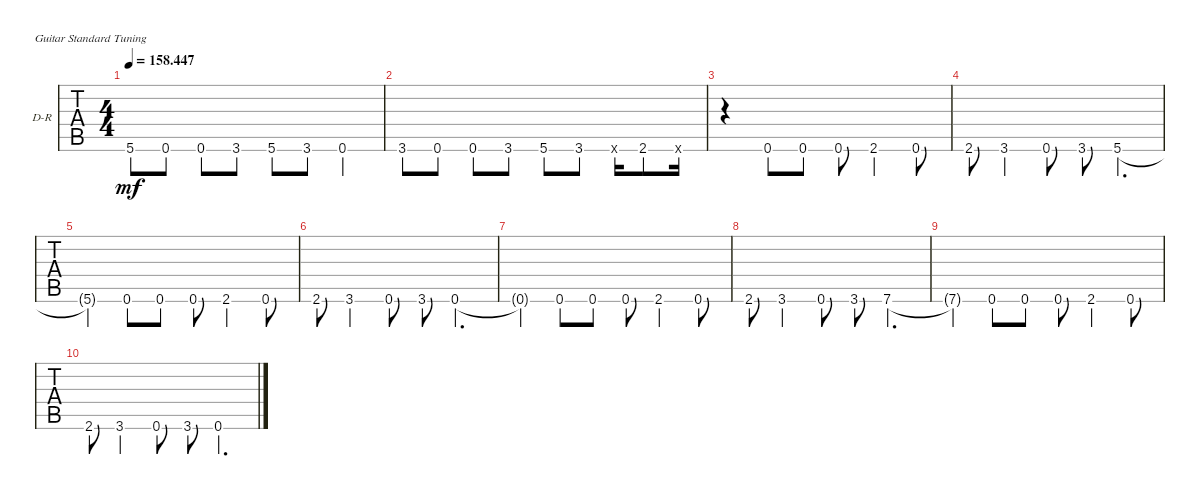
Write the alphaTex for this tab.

\defaultSystemsLayout 4
\bracketExtendMode groupsimilarinstruments
\firstSystemTrackNameOrientation horizontal
\otherSystemsTrackNameOrientation horizontal
\track ("Distortion-Right" "D-R") {instrument distortionguitar}
\staff {tabs}
\tuning (E4 B3 G3 D3 A2 E2)
\ts (4 4)
\tempo
158.447
\accidentals auto
\clef g2
\ottava regular
\simile none
\ks c
5.6{t}.8{dy mf} 0.6.8 0.6{hac}.8 3.6.8 5.6{hac}.8 3.6.8 0.6{hac}.4 |
3.6{hac}.8 0.6.8 0.6{hac}.8 3.6.8 5.6{hac}.8 3.6.8 0.6{x}.16 2.6.8 0.6{x}.16 |
r.4 0.6{hac}.8 0.6{hac}.8 0.6.8 2.6.4 0.6{hac}.8 |
2.6.8 3.6{hac}.4 0.6{hac}.8 3.6.8 5.6.4{d} |
5.6{t}.4 0.6{hac}.8 0.6{hac}.8 0.6.8 2.6.4 0.6{hac}.8 |
2.6.8 3.6.4 0.6{hac}.8 3.6{hac}.8 0.6.4{d} |
0.6{t}.4 0.6{hac}.8 0.6{hac}.8 0.6.8 2.6.4 0.6{hac}.8 |
2.6.8 3.6.4 0.6{hac}.8 3.6{hac}.8 7.6.4{d} |
7.6{t}.4 0.6{hac}.8 0.6{hac}.8 0.6.8 2.6.4 0.6{hac}.8 |
2.6.8 3.6.4 0.6{hac}.8 3.6{hac}.8 0.6.4{d}
